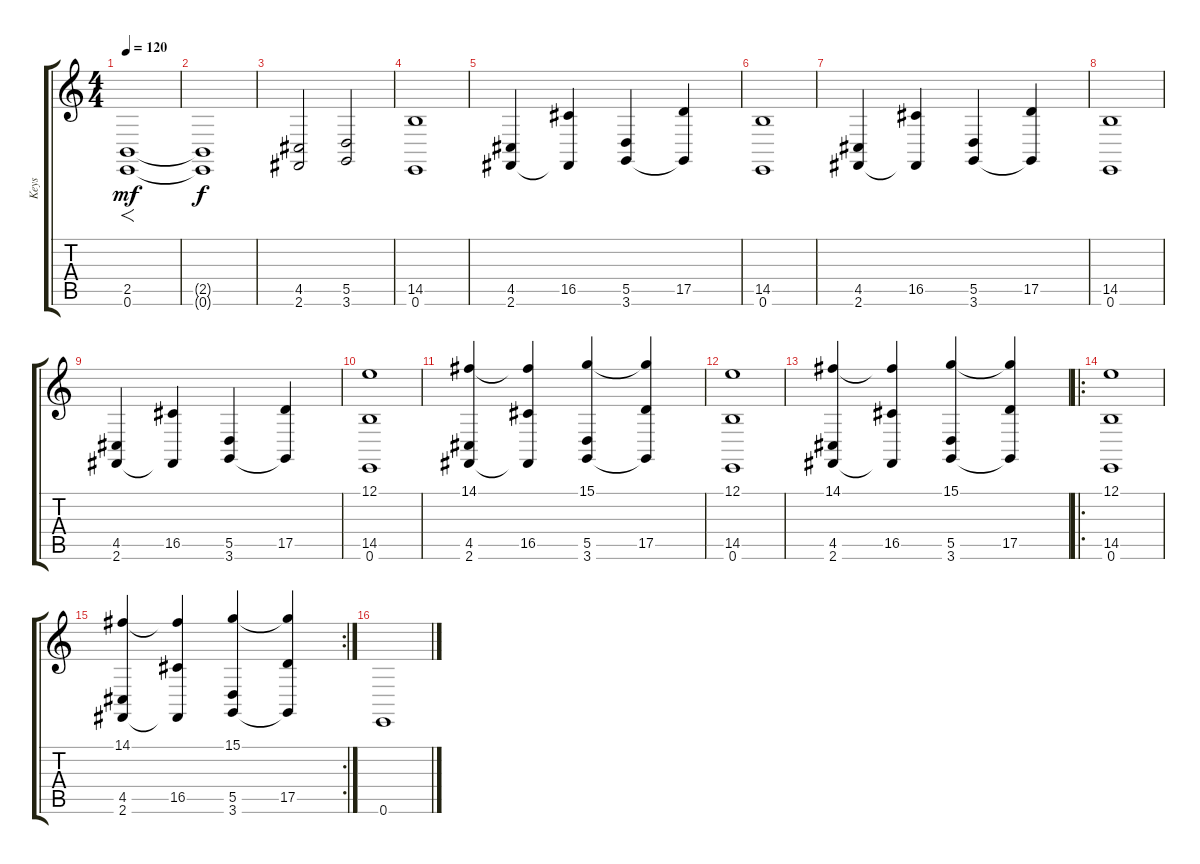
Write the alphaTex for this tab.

\track ("Keys" "Keys") {instrument stringensemble2}
\staff {score tabs}
\tuning (E4 B3 G3 D3 A2 E2) {hide}
\ts (4 4)
\tempo 120
\clef g2
\ks c
(2.5 0.6).1{f dy mf instrument stringensemble2} |
(2.5{t} 0.6{t}).1{dy f} |
(4.5 2.6).2 (5.5 3.6).2 |
(14.5 0.6).1 |
(4.5 2.6).4 (16.5 2.6{t}).4 (5.5 3.6).4 (17.5 3.6{t}).4 |
(14.5 0.6).1 |
(4.5 2.6).4 (16.5 2.6{t}).4 (5.5 3.6).4 (17.5 3.6{t}).4 |
(14.5 0.6).1 |
(4.5 2.6).4 (16.5 2.6{t}).4 (5.5 3.6).4 (17.5 3.6{t}).4 |
(12.1 14.5 0.6).1 |
(14.1 4.5 2.6).4 (14.1{t} 16.5 2.6{t}).4 (15.1 5.5 3.6).4 (15.1{t} 17.5 3.6{t}).4 |
(12.1 14.5 0.6).1 |
(14.1 4.5 2.6).4{volume 11} (14.1{t} 16.5 2.6{t}).4 (15.1 5.5 3.6).4 (15.1{t} 17.5 3.6{t}).4 |
\ro
(12.1 14.5 0.6).1 |
\rc 2
(14.1 4.5 2.6).4 (14.1{t} 16.5 2.6{t}).4 (15.1 5.5 3.6).4 (15.1{t} 17.5 3.6{t}).4 |
0.6.1{volume 12}
